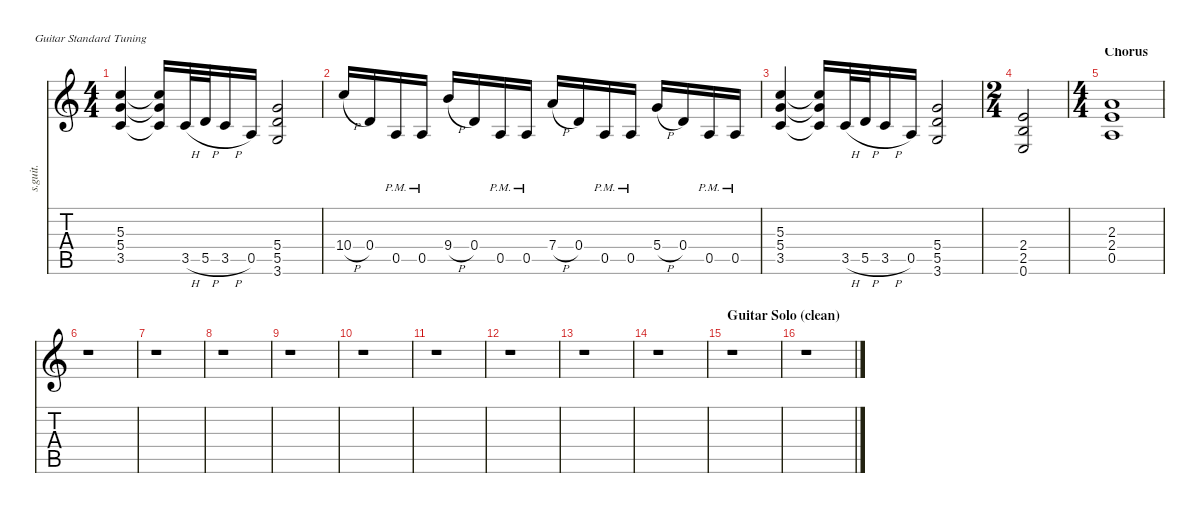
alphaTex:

\defaultSystemsLayout 4
\hideDynamics
\bracketExtendMode nobrackets
\track ("Kirk Hammett (Lead)" "s.guit.") {instrument distortionguitar}
\staff {score tabs}
\tuning (E4 B3 G3 D3 A2 E2)
\ts (4 4)
\tempo (69 hide)
\clef g2
\ks c
(5.3 5.4 3.5).4{lyrics (0 "") lyrics (1 "") lyrics (2 "") lyrics (3 "") lyrics (4 "") dy f} (5.3{t} 5.4{t} 3.5{t}).16{lyrics (0 "") lyrics (1 "") lyrics (2 "") lyrics (3 "") lyrics (4 "")} 3.5{h}.32{lyrics (0 "") lyrics (1 "") lyrics (2 "") lyrics (3 "") lyrics (4 "")} 5.5{h}.32{lyrics (0 "") lyrics (1 "") lyrics (2 "") lyrics (3 "") lyrics (4 "")} 3.5{h}.16{lyrics (0 "") lyrics (1 "") lyrics (2 "") lyrics (3 "") lyrics (4 "")} 0.5.16{lyrics (0 "") lyrics (1 "") lyrics (2 "") lyrics (3 "") lyrics (4 "")} (5.4 5.5 3.6).2{lyrics (0 "") lyrics (1 "") lyrics (2 "") lyrics (3 "") lyrics (4 "")} |
10.4{h}.16{lyrics (0 "") lyrics (1 "") lyrics (2 "") lyrics (3 "") lyrics (4 "")} 0.4.16{lyrics (0 "") lyrics (1 "") lyrics (2 "") lyrics (3 "") lyrics (4 "")} 0.5{pm}.16{lyrics (0 "") lyrics (1 "") lyrics (2 "") lyrics (3 "") lyrics (4 "")} 0.5{pm}.16{lyrics (0 "") lyrics (1 "") lyrics (2 "") lyrics (3 "") lyrics (4 "")} 9.4{h}.16{lyrics (0 "") lyrics (1 "") lyrics (2 "") lyrics (3 "") lyrics (4 "")} 0.4.16{lyrics (0 "") lyrics (1 "") lyrics (2 "") lyrics (3 "") lyrics (4 "")} 0.5{pm}.16{lyrics (0 "") lyrics (1 "") lyrics (2 "") lyrics (3 "") lyrics (4 "")} 0.5{pm}.16{lyrics (0 "") lyrics (1 "") lyrics (2 "") lyrics (3 "") lyrics (4 "")} 7.4{h}.16{lyrics (0 "") lyrics (1 "") lyrics (2 "") lyrics (3 "") lyrics (4 "")} 0.4.16{lyrics (0 "") lyrics (1 "") lyrics (2 "") lyrics (3 "") lyrics (4 "")} 0.5{pm}.16{lyrics (0 "") lyrics (1 "") lyrics (2 "") lyrics (3 "") lyrics (4 "")} 0.5{pm}.16{lyrics (0 "") lyrics (1 "") lyrics (2 "") lyrics (3 "") lyrics (4 "")} 5.4{h}.16{lyrics (0 "") lyrics (1 "") lyrics (2 "") lyrics (3 "") lyrics (4 "")} 0.4.16{lyrics (0 "") lyrics (1 "") lyrics (2 "") lyrics (3 "") lyrics (4 "")} 0.5{pm}.16{lyrics (0 "") lyrics (1 "") lyrics (2 "") lyrics (3 "") lyrics (4 "")} 0.5{pm}.16{lyrics (0 "") lyrics (1 "") lyrics (2 "") lyrics (3 "") lyrics (4 "")} |
(5.3 5.4 3.5).4{lyrics (0 "") lyrics (1 "") lyrics (2 "") lyrics (3 "") lyrics (4 "")} (5.3{t} 5.4{t} 3.5{t}).16{lyrics (0 "") lyrics (1 "") lyrics (2 "") lyrics (3 "") lyrics (4 "")} 3.5{h}.32{lyrics (0 "") lyrics (1 "") lyrics (2 "") lyrics (3 "") lyrics (4 "")} 5.5{h}.32{lyrics (0 "") lyrics (1 "") lyrics (2 "") lyrics (3 "") lyrics (4 "")} 3.5{h}.16{lyrics (0 "") lyrics (1 "") lyrics (2 "") lyrics (3 "") lyrics (4 "")} 0.5.16{lyrics (0 "") lyrics (1 "") lyrics (2 "") lyrics (3 "") lyrics (4 "")} (5.4 5.5 3.6).2{lyrics (0 "") lyrics (1 "") lyrics (2 "") lyrics (3 "") lyrics (4 "")} |
\ts (2 4)
\beaming (8 2 2 2 2)
(2.4 2.5 0.6).2{lyrics (0 "") lyrics (1 "") lyrics (2 "") lyrics (3 "") lyrics (4 "")} |
\ts (4 4)
\beaming (8 2 2 2 2)
\section ("" "Chorus")
(2.3 2.4 0.5).1{lyrics (0 "") lyrics (1 "") lyrics (2 "") lyrics (3 "") lyrics (4 "")} |
r.1 |
r.1 |
r.1 |
r.1 |
r.1 |
r.1 |
r.1 |
r.1 |
r.1 |
\section ("" "Guitar Solo (clean)")
r.1 |
r.1
